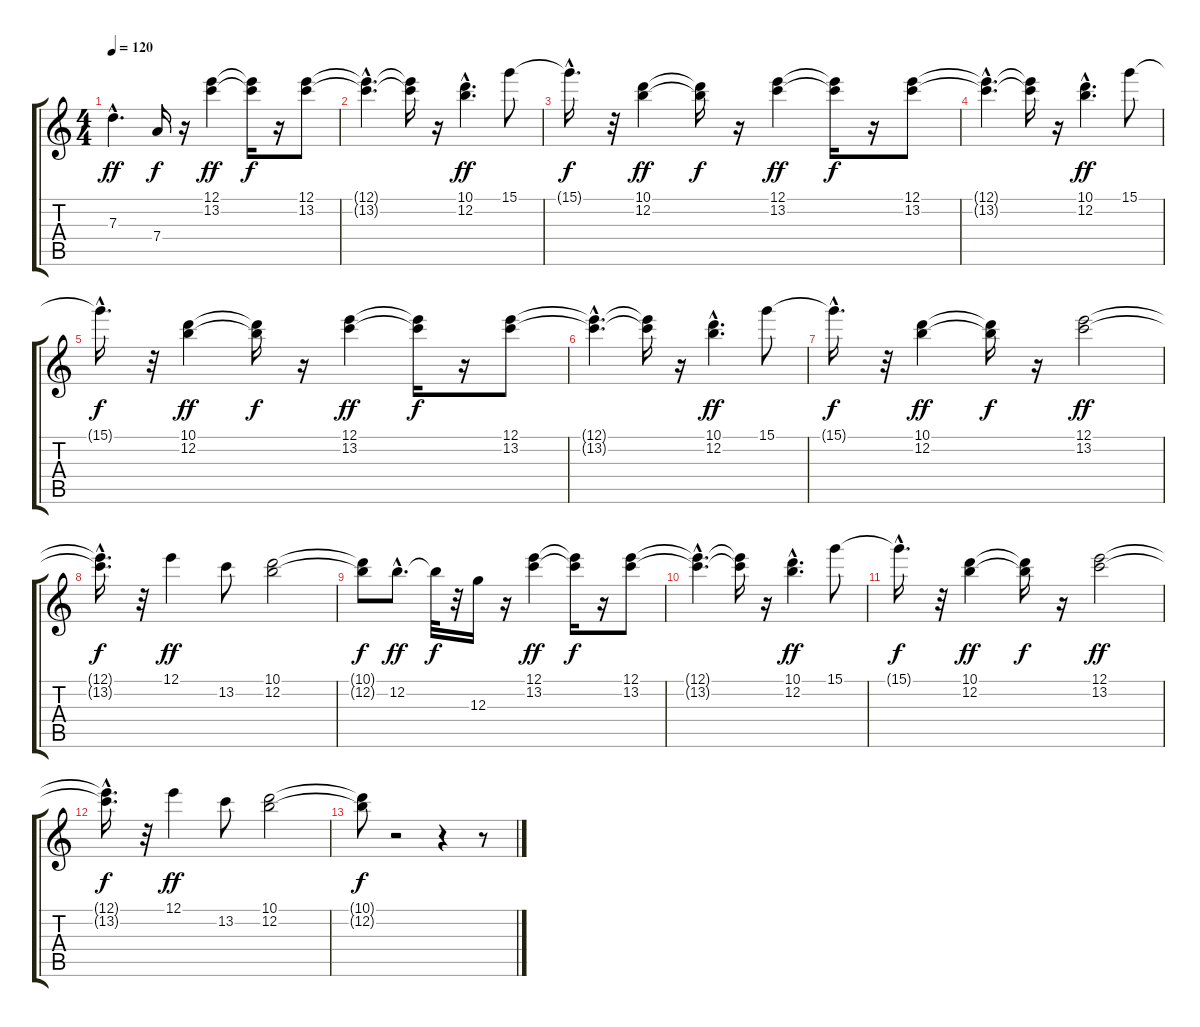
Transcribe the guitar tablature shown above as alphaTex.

\track "" {instrument acousticguitarsteel}
\staff {score tabs}
\tuning (E4 B3 G3 D3 A2 E2) {hide}
\ts (4 4)
\tempo 120
\clef g2
\ks c
7.3{hac}.4{d dy ff} 7.4.16{dy f} r.16 (12.1 13.2).4{dy ff} (12.1{t} 13.2{t}).16{dy f} r.16 (12.1 13.2).8 |
(12.1{hac t} 13.2{hac t}).4{d} (12.1{t} 13.2{t}).16 r.16 (10.1{hac} 12.2{hac}).4{d dy ff} 15.1.8 |
15.1{hac t}.16{d dy f} r.32 (10.1 12.2).4{dy ff} (10.1{t} 12.2{t}).16{dy f} r.16 (12.1 13.2).4{dy ff} (12.1{t} 13.2{t}).16{dy f} r.16 (12.1 13.2).8 |
(12.1{hac t} 13.2{hac t}).4{d} (12.1{t} 13.2{t}).16 r.16 (10.1{hac} 12.2{hac}).4{d dy ff} 15.1.8 |
15.1{hac t}.16{d dy f} r.32 (10.1 12.2).4{dy ff} (10.1{t} 12.2{t}).16{dy f} r.16 (12.1 13.2).4{dy ff} (12.1{t} 13.2{t}).16{dy f} r.16 (12.1 13.2).8 |
(12.1{hac t} 13.2{hac t}).4{d} (12.1{t} 13.2{t}).16 r.16 (10.1{hac} 12.2{hac}).4{d dy ff} 15.1.8 |
15.1{hac t}.16{d dy f} r.32 (10.1 12.2).4{dy ff} (10.1{t} 12.2{t}).16{dy f} r.16 (12.1 13.2).2{dy ff} |
(12.1{hac t} 13.2{hac t}).16{d dy f} r.32 12.1.4{dy ff} 13.2.8 (10.1 12.2).2 |
(10.1{t} 12.2{t}).8{dy f} 12.2{hac}.8{d dy ff} 12.2{t}.32{dy f} r.32 12.3.16 r.16 (12.1 13.2).4{dy ff} (12.1{t} 13.2{t}).16{dy f} r.16 (12.1 13.2).8 |
(12.1{hac t} 13.2{hac t}).4{d} (12.1{t} 13.2{t}).16 r.16 (10.1{hac} 12.2{hac}).4{d dy ff volume 10} 15.1.8{volume 9} |
15.1{hac t}.16{d dy f} r.32 (10.1 12.2).4{dy ff volume 8} (10.1{t} 12.2{t}).16{dy f} r.16 (12.1 13.2).2{dy ff volume 6} |
(12.1{hac t} 13.2{hac t}).16{d dy f} r.32 12.1.4{dy ff volume 4} 13.2.8{volume 4} (10.1 12.2).2{volume 3} |
(10.1{t} 12.2{t}).8{dy f} r.2 r.4 r.8
